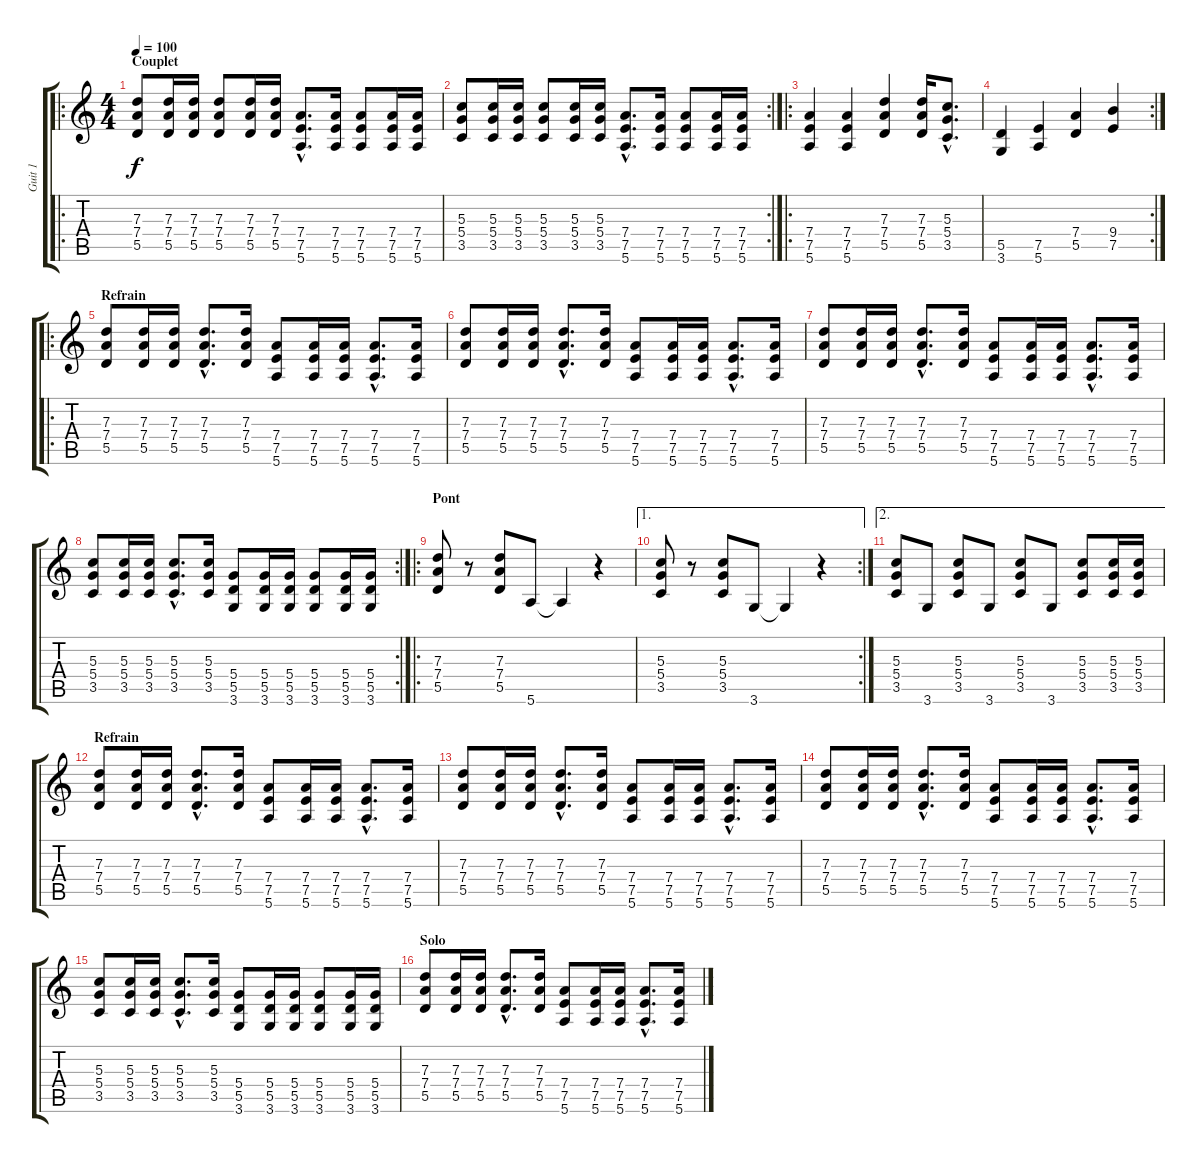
\track ("Guit 1" "Guit 1") {instrument overdrivenguitar}
\staff {score tabs}
\tuning (E4 B3 G3 D3 A2 E2) {hide}
\ro
\ts (4 4)
\section ("" "Couplet")
\tempo 100
\clef g2
\ks c
(7.3 7.4 5.5).8{dy f volume 11} (7.3 7.4 5.5).16 (7.3 7.4 5.5).16 (7.3 7.4 5.5).8 (7.3 7.4 5.5).16 (7.3 7.4 5.5).16 (7.4{hac} 7.5{hac} 5.6{hac}).8{d} (7.4 7.5 5.6).16 (7.4 7.5 5.6).8 (7.4 7.5 5.6).16 (7.4 7.5 5.6).16 |
\rc 2
(5.3 5.4 3.5).8 (5.3 5.4 3.5).16 (5.3 5.4 3.5).16 (5.3 5.4 3.5).8 (5.3 5.4 3.5).16 (5.3 5.4 3.5).16 (7.4{hac} 7.5{hac} 5.6{hac}).8{d} (7.4 7.5 5.6).16 (7.4 7.5 5.6).8 (7.4 7.5 5.6).16 (7.4 7.5 5.6).16 |
\ro
(7.4 7.5 5.6).4{volume 13} (7.4 7.5 5.6).4 (7.3 7.4 5.5).4 (7.3 7.4 5.5).16 (5.3{hac} 5.4{hac} 3.5{hac}).8{d} |
\rc 2
(5.5 3.6).4 (7.5 5.6).4 (7.4 5.5).4 (9.4 7.5).4 |
\ro
\section ("" "Refrain")
(7.3 7.4 5.5).8 (7.3 7.4 5.5).16 (7.3 7.4 5.5).16 (7.3{hac} 7.4{hac} 5.5{hac}).8{d} (7.3 7.4 5.5).16 (7.4 7.5 5.6).8 (7.4 7.5 5.6).16 (7.4 7.5 5.6).16 (7.4{hac} 7.5{hac} 5.6{hac}).8{d} (7.4 7.5 5.6).16 |
(7.3 7.4 5.5).8 (7.3 7.4 5.5).16 (7.3 7.4 5.5).16 (7.3{hac} 7.4{hac} 5.5{hac}).8{d} (7.3 7.4 5.5).16 (7.4 7.5 5.6).8 (7.4 7.5 5.6).16 (7.4 7.5 5.6).16 (7.4{hac} 7.5{hac} 5.6{hac}).8{d} (7.4 7.5 5.6).16 |
(7.3 7.4 5.5).8 (7.3 7.4 5.5).16 (7.3 7.4 5.5).16 (7.3{hac} 7.4{hac} 5.5{hac}).8{d} (7.3 7.4 5.5).16 (7.4 7.5 5.6).8 (7.4 7.5 5.6).16 (7.4 7.5 5.6).16 (7.4{hac} 7.5{hac} 5.6{hac}).8{d} (7.4 7.5 5.6).16 |
\rc 2
(5.3 5.4 3.5).8 (5.3 5.4 3.5).16 (5.3 5.4 3.5).16 (5.3{hac} 5.4{hac} 3.5{hac}).8{d} (5.3 5.4 3.5).16 (5.4 5.5 3.6).8 (5.4 5.5 3.6).16 (5.4 5.5 3.6).16 (5.4 5.5 3.6).8 (5.4 5.5 3.6).16 (5.4 5.5 3.6).16 |
\ro
\section ("" "Pont")
(7.3 7.4 5.5).8 r.8 (7.3 7.4 5.5).8 5.6.8 5.6{t}.4 r.4 |
\ae 1
\rc 2
(5.3 5.4 3.5).8 r.8 (5.3 5.4 3.5).8 3.6.8 3.6{t}.4 r.4 |
\ae 2
(5.3 5.4 3.5).8 3.6.8 (5.3 5.4 3.5).8 3.6.8 (5.3 5.4 3.5).8 3.6.8 (5.3 5.4 3.5).8 (5.3 5.4 3.5).16 (5.3 5.4 3.5).16 |
\section ("" "Refrain")
(7.3 7.4 5.5).8 (7.3 7.4 5.5).16 (7.3 7.4 5.5).16 (7.3{hac} 7.4{hac} 5.5{hac}).8{d} (7.3 7.4 5.5).16 (7.4 7.5 5.6).8 (7.4 7.5 5.6).16 (7.4 7.5 5.6).16 (7.4{hac} 7.5{hac} 5.6{hac}).8{d} (7.4 7.5 5.6).16 |
(7.3 7.4 5.5).8 (7.3 7.4 5.5).16 (7.3 7.4 5.5).16 (7.3{hac} 7.4{hac} 5.5{hac}).8{d} (7.3 7.4 5.5).16 (7.4 7.5 5.6).8 (7.4 7.5 5.6).16 (7.4 7.5 5.6).16 (7.4{hac} 7.5{hac} 5.6{hac}).8{d} (7.4 7.5 5.6).16 |
(7.3 7.4 5.5).8 (7.3 7.4 5.5).16 (7.3 7.4 5.5).16 (7.3{hac} 7.4{hac} 5.5{hac}).8{d} (7.3 7.4 5.5).16 (7.4 7.5 5.6).8 (7.4 7.5 5.6).16 (7.4 7.5 5.6).16 (7.4{hac} 7.5{hac} 5.6{hac}).8{d} (7.4 7.5 5.6).16 |
(5.3 5.4 3.5).8 (5.3 5.4 3.5).16 (5.3 5.4 3.5).16 (5.3{hac} 5.4{hac} 3.5{hac}).8{d} (5.3 5.4 3.5).16 (5.4 5.5 3.6).8 (5.4 5.5 3.6).16 (5.4 5.5 3.6).16 (5.4 5.5 3.6).8 (5.4 5.5 3.6).16 (5.4 5.5 3.6).16 |
\section ("" "Solo")
(7.3 7.4 5.5).8 (7.3 7.4 5.5).16 (7.3 7.4 5.5).16 (7.3{hac} 7.4{hac} 5.5{hac}).8{d} (7.3 7.4 5.5).16 (7.4 7.5 5.6).8 (7.4 7.5 5.6).16 (7.4 7.5 5.6).16 (7.4{hac} 7.5{hac} 5.6{hac}).8{d} (7.4 7.5 5.6).16
